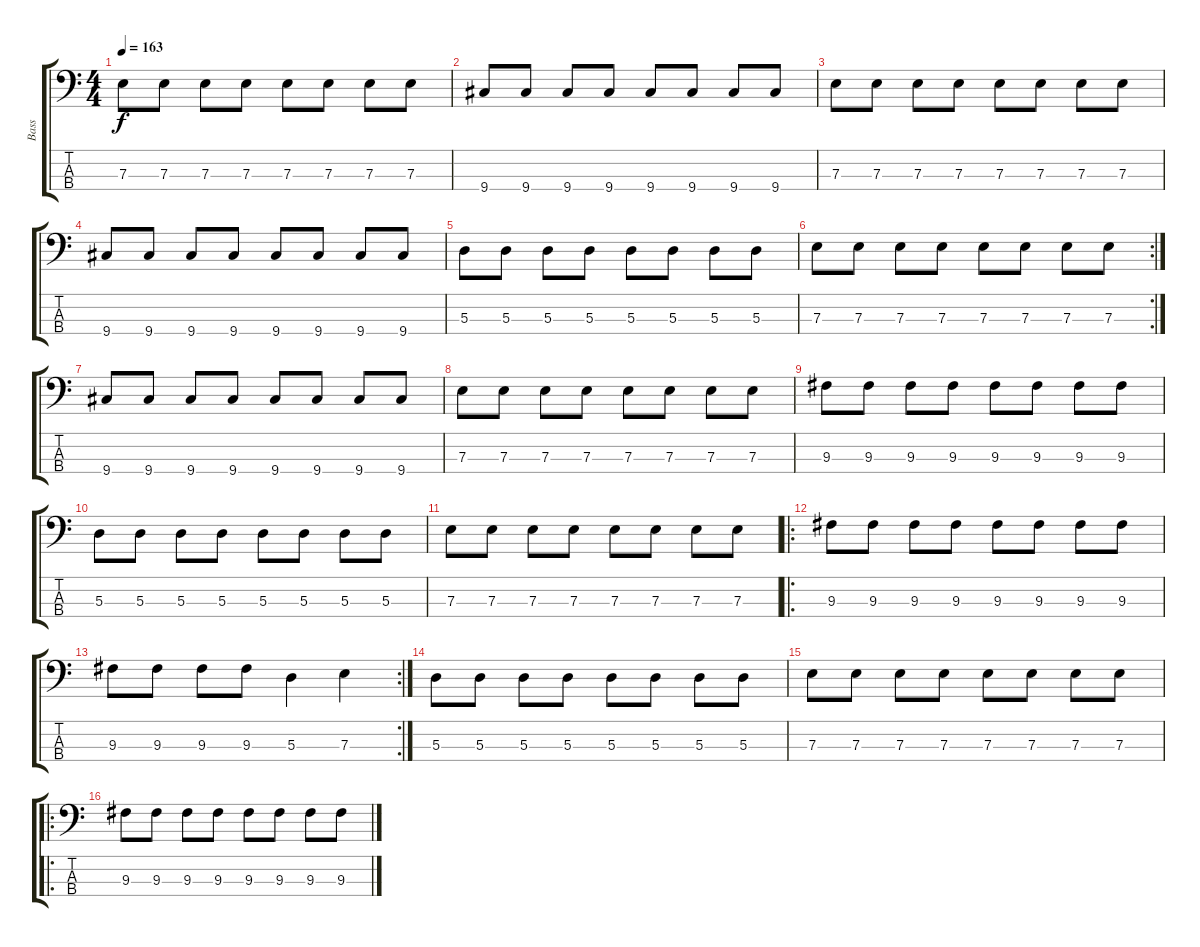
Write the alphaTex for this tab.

\track ("Bass" "Bass") {instrument electricbassfinger}
\staff {score tabs}
\tuning (G2 D2 A1 E1) {hide}
\ts (4 4)
\tempo 163
\clef f4
\ks c
7.3.8{dy f} 7.3.8 7.3.8 7.3.8 7.3.8 7.3.8 7.3.8 7.3.8 |
9.4.8 9.4.8 9.4.8 9.4.8 9.4.8 9.4.8 9.4.8 9.4.8 |
7.3.8 7.3.8 7.3.8 7.3.8 7.3.8 7.3.8 7.3.8 7.3.8 |
9.4.8 9.4.8 9.4.8 9.4.8 9.4.8 9.4.8 9.4.8 9.4.8 |
5.3.8 5.3.8 5.3.8 5.3.8 5.3.8 5.3.8 5.3.8 5.3.8 |
\rc 2
7.3.8 7.3.8 7.3.8 7.3.8 7.3.8 7.3.8 7.3.8 7.3.8 |
9.4.8 9.4.8 9.4.8 9.4.8 9.4.8 9.4.8 9.4.8 9.4.8 |
7.3.8 7.3.8 7.3.8 7.3.8 7.3.8 7.3.8 7.3.8 7.3.8 |
9.3.8 9.3.8 9.3.8 9.3.8 9.3.8 9.3.8 9.3.8 9.3.8 |
5.3.8 5.3.8 5.3.8 5.3.8 5.3.8 5.3.8 5.3.8 5.3.8 |
7.3.8 7.3.8 7.3.8 7.3.8 7.3.8 7.3.8 7.3.8 7.3.8 |
\ro
9.3.8 9.3.8 9.3.8 9.3.8 9.3.8 9.3.8 9.3.8 9.3.8 |
\rc 2
9.3.8 9.3.8 9.3.8 9.3.8 5.3.4 7.3.4 |
5.3.8 5.3.8 5.3.8 5.3.8 5.3.8 5.3.8 5.3.8 5.3.8 |
7.3.8 7.3.8 7.3.8 7.3.8 7.3.8 7.3.8 7.3.8 7.3.8 |
\ro
9.3.8 9.3.8 9.3.8 9.3.8 9.3.8 9.3.8 9.3.8 9.3.8
